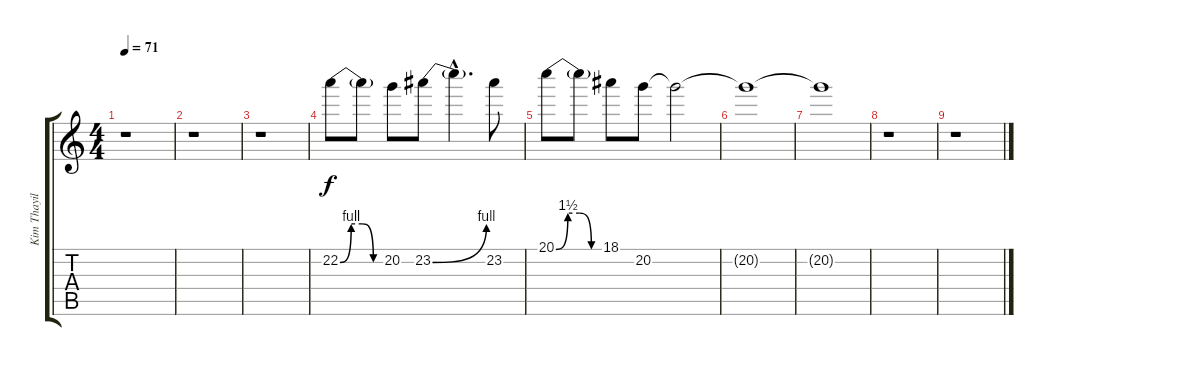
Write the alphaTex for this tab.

\track ("Kim Thayil" "Kim Thayil") {instrument overdrivenguitar}
\staff {score tabs}
\tuning (E4 B3 G3 C3 F2 C2) {hide}
\ts (4 4)
\tempo 71
\clef g2
\ks c
r.1{dy f} |
r.1 |
r.1 |
22.2{be (custom 0 0 15 4 30 4 45 0 60 0)}.8 22.2{t}.8 20.2.8 23.2{be (bend 0 0 60 4)}.8 23.2{hac t}.4{d} 23.2.8 |
20.1{be (custom 0 0 15 6 30 6 45 0 60 0)}.8 20.1{t}.8 18.1.8 20.2.8 20.2{t}.2 |
20.2{t}.1 |
20.2{t}.1 |
r.1 |
r.1
